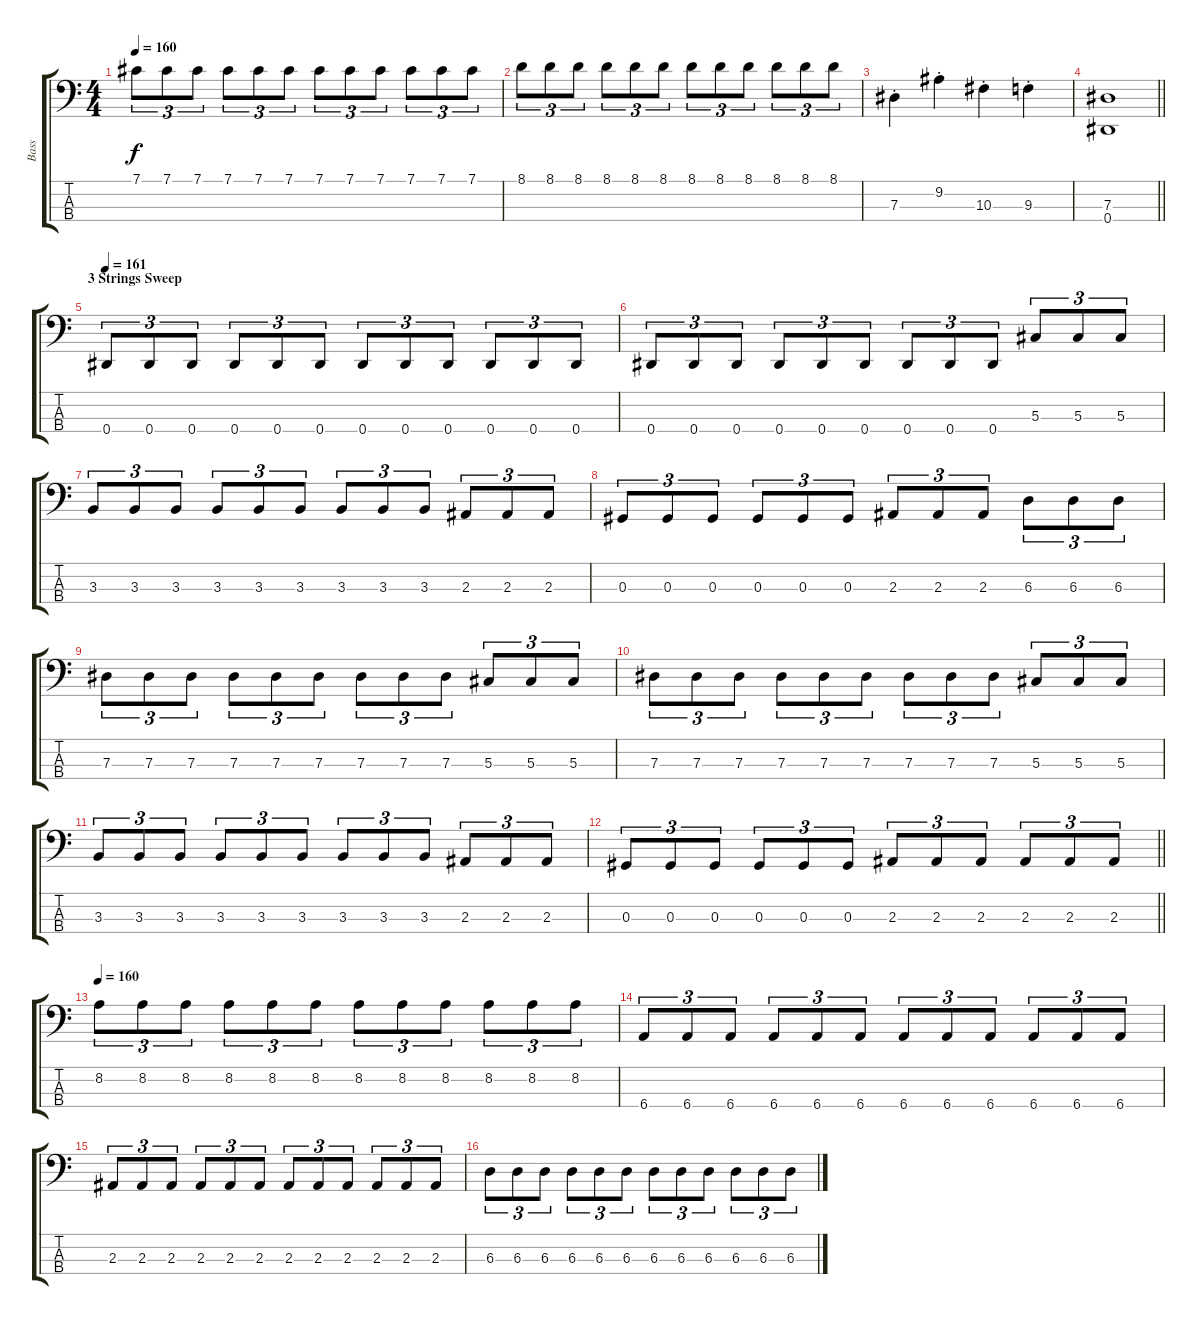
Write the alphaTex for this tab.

\track ("Bass" "Bass") {instrument electricbassfinger}
\staff {score tabs}
\tuning (Gb2 Db2 Ab1 Eb1) {hide}
\ts (4 4)
\tempo 160
\clef f4
\ks c
7.1.8{tu (3 2) dy f} 7.1.8{tu (3 2)} 7.1.8{tu (3 2)} 7.1.8{tu (3 2)} 7.1.8{tu (3 2)} 7.1.8{tu (3 2)} 7.1.8{tu (3 2)} 7.1.8{tu (3 2)} 7.1.8{tu (3 2)} 7.1.8{tu (3 2)} 7.1.8{tu (3 2)} 7.1.8{tu (3 2)} |
\ks aminor
8.1.8{tu (3 2)} 8.1.8{tu (3 2)} 8.1.8{tu (3 2)} 8.1.8{tu (3 2)} 8.1.8{tu (3 2)} 8.1.8{tu (3 2)} 8.1.8{tu (3 2)} 8.1.8{tu (3 2)} 8.1.8{tu (3 2)} 8.1.8{tu (3 2)} 8.1.8{tu (3 2)} 8.1.8{tu (3 2)} |
\ks c
7.3{st}.4 9.2{st}.4 10.3{st}.4 9.3{st}.4 |
\barLineRight lightlight
(7.3 0.4).1 |
\section ("" "3 Strings Sweep ")
\tempo 161
0.4.8{tu (3 2)} 0.4.8{tu (3 2)} 0.4.8{tu (3 2)} 0.4.8{tu (3 2)} 0.4.8{tu (3 2)} 0.4.8{tu (3 2)} 0.4.8{tu (3 2)} 0.4.8{tu (3 2)} 0.4.8{tu (3 2)} 0.4.8{tu (3 2)} 0.4.8{tu (3 2)} 0.4.8{tu (3 2)} |
0.4.8{tu (3 2)} 0.4.8{tu (3 2)} 0.4.8{tu (3 2)} 0.4.8{tu (3 2)} 0.4.8{tu (3 2)} 0.4.8{tu (3 2)} 0.4.8{tu (3 2)} 0.4.8{tu (3 2)} 0.4.8{tu (3 2)} 5.3.8{tu (3 2)} 5.3.8{tu (3 2)} 5.3.8{tu (3 2)} |
3.3.8{tu (3 2)} 3.3.8{tu (3 2)} 3.3.8{tu (3 2)} 3.3.8{tu (3 2)} 3.3.8{tu (3 2)} 3.3.8{tu (3 2)} 3.3.8{tu (3 2)} 3.3.8{tu (3 2)} 3.3.8{tu (3 2)} 2.3.8{tu (3 2)} 2.3.8{tu (3 2)} 2.3.8{tu (3 2)} |
0.3.8{tu (3 2)} 0.3.8{tu (3 2)} 0.3.8{tu (3 2)} 0.3.8{tu (3 2)} 0.3.8{tu (3 2)} 0.3.8{tu (3 2)} 2.3.8{tu (3 2)} 2.3.8{tu (3 2)} 2.3.8{tu (3 2)} 6.3.8{tu (3 2)} 6.3.8{tu (3 2)} 6.3.8{tu (3 2)} |
7.3.8{tu (3 2)} 7.3.8{tu (3 2)} 7.3.8{tu (3 2)} 7.3.8{tu (3 2)} 7.3.8{tu (3 2)} 7.3.8{tu (3 2)} 7.3.8{tu (3 2)} 7.3.8{tu (3 2)} 7.3.8{tu (3 2)} 5.3.8{tu (3 2)} 5.3.8{tu (3 2)} 5.3.8{tu (3 2)} |
7.3.8{tu (3 2)} 7.3.8{tu (3 2)} 7.3.8{tu (3 2)} 7.3.8{tu (3 2)} 7.3.8{tu (3 2)} 7.3.8{tu (3 2)} 7.3.8{tu (3 2)} 7.3.8{tu (3 2)} 7.3.8{tu (3 2)} 5.3.8{tu (3 2)} 5.3.8{tu (3 2)} 5.3.8{tu (3 2)} |
3.3.8{tu (3 2)} 3.3.8{tu (3 2)} 3.3.8{tu (3 2)} 3.3.8{tu (3 2)} 3.3.8{tu (3 2)} 3.3.8{tu (3 2)} 3.3.8{tu (3 2)} 3.3.8{tu (3 2)} 3.3.8{tu (3 2)} 2.3.8{tu (3 2)} 2.3.8{tu (3 2)} 2.3.8{tu (3 2)} |
\barLineRight lightlight
0.3.8{tu (3 2)} 0.3.8{tu (3 2)} 0.3.8{tu (3 2)} 0.3.8{tu (3 2)} 0.3.8{tu (3 2)} 0.3.8{tu (3 2)} 2.3.8{tu (3 2)} 2.3.8{tu (3 2)} 2.3.8{tu (3 2)} 2.3.8{tu (3 2)} 2.3.8{tu (3 2)} 2.3.8{tu (3 2)} |
\section ("" "")
\tempo 160
8.2.8{tu (3 2)} 8.2.8{tu (3 2)} 8.2.8{tu (3 2)} 8.2.8{tu (3 2)} 8.2.8{tu (3 2)} 8.2.8{tu (3 2)} 8.2.8{tu (3 2)} 8.2.8{tu (3 2)} 8.2.8{tu (3 2)} 8.2.8{tu (3 2)} 8.2.8{tu (3 2)} 8.2.8{tu (3 2)} |
6.4.8{tu (3 2)} 6.4.8{tu (3 2)} 6.4.8{tu (3 2)} 6.4.8{tu (3 2)} 6.4.8{tu (3 2)} 6.4.8{tu (3 2)} 6.4.8{tu (3 2)} 6.4.8{tu (3 2)} 6.4.8{tu (3 2)} 6.4.8{tu (3 2)} 6.4.8{tu (3 2)} 6.4.8{tu (3 2)} |
2.3.8{tu (3 2)} 2.3.8{tu (3 2)} 2.3.8{tu (3 2)} 2.3.8{tu (3 2)} 2.3.8{tu (3 2)} 2.3.8{tu (3 2)} 2.3.8{tu (3 2)} 2.3.8{tu (3 2)} 2.3.8{tu (3 2)} 2.3.8{tu (3 2)} 2.3.8{tu (3 2)} 2.3.8{tu (3 2)} |
6.3.8{tu (3 2)} 6.3.8{tu (3 2)} 6.3.8{tu (3 2)} 6.3.8{tu (3 2)} 6.3.8{tu (3 2)} 6.3.8{tu (3 2)} 6.3.8{tu (3 2)} 6.3.8{tu (3 2)} 6.3.8{tu (3 2)} 6.3.8{tu (3 2)} 6.3.8{tu (3 2)} 6.3.8{tu (3 2)}
